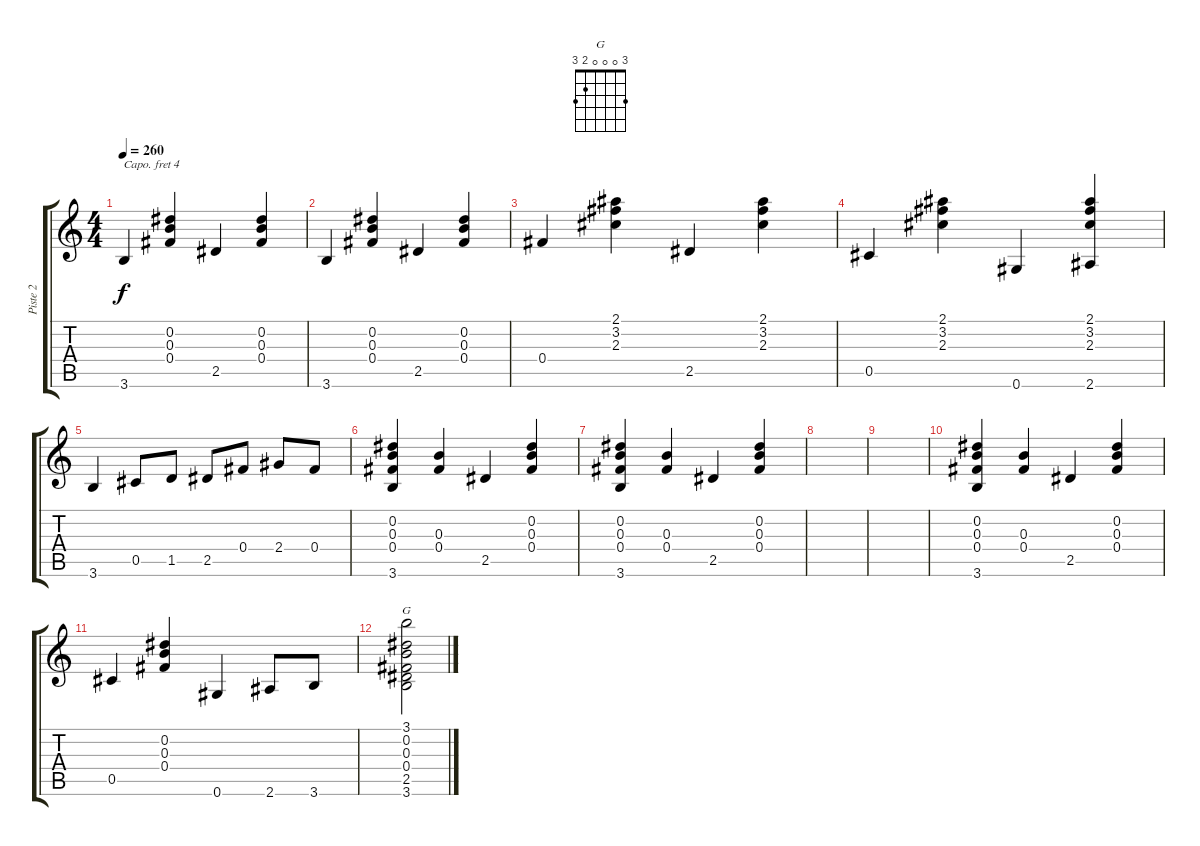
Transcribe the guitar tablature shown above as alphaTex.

\track ("Piste 2" "Piste 2") {instrument acousticguitarsteel}
\staff {score tabs}
\capo 4
\tuning (E4 B3 G3 D3 A2 E2) {hide}
\chord ("G" 3 0 0 0 2 3)
\ts (4 4)
\tempo 260
\clef g2
\ks c
3.6.4{dy f} (0.2 0.3 0.4).4 2.5.4 (0.2 0.3 0.4).4 |
3.6.4 (0.2 0.3 0.4).4 2.5.4 (0.2 0.3 0.4).4 |
0.4.4 (2.1 3.2 2.3).4 2.5.4 (2.1 3.2 2.3).4 |
0.5.4 (2.1 3.2 2.3).4 0.6.4 (2.1 3.2 2.3 2.6).4 |
3.6.4 0.5.8 1.5.8 2.5.8 0.4.8 2.4.8 0.4.8 |
(0.2 0.3 0.4 3.6).4 (0.3 0.4).4 2.5.4 (0.2 0.3 0.4).4 |
(0.2 0.3 0.4 3.6).4 (0.3 0.4).4 2.5.4 (0.2 0.3 0.4).4 |
|
|
(0.2 0.3 0.4 3.6).4 (0.3 0.4).4 2.5.4 (0.2 0.3 0.4).4 |
0.5.4 (0.2 0.3 0.4).4 0.6.4 2.6.8 3.6.8 |
(3.1 0.2 0.3 0.4 2.5 3.6).2{ch "G"}
